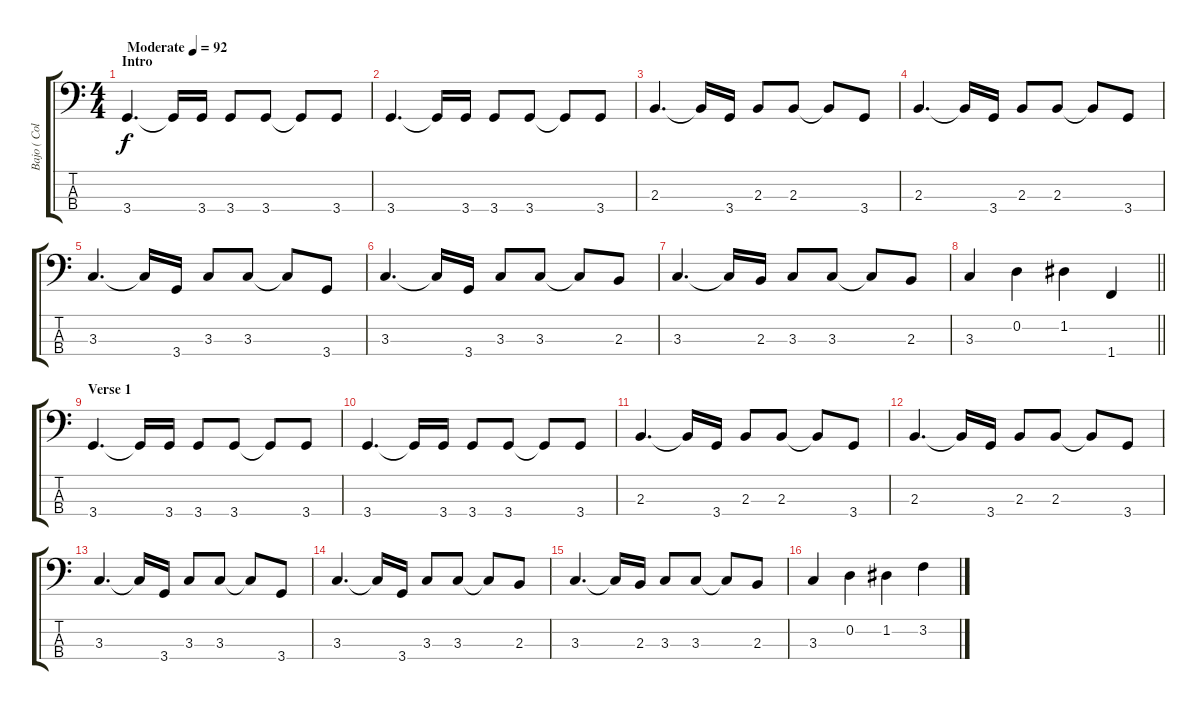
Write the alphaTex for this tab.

\track ("Bajo ( Colin Grenwood )" "Bajo ( Col") {instrument electricbassfinger}
\staff {score tabs}
\tuning (G2 D2 A1 E1) {hide}
\ts (4 4)
\section ("" "Intro")
\tempo (92 "Moderate")
\clef f4
\ks c
3.4.4{d dy f instrument electricbassfinger} 3.4{t}.16 3.4.16 3.4.8 3.4.8 3.4{t}.8 3.4.8 |
3.4.4{d} 3.4{t}.16 3.4.16 3.4.8 3.4.8 3.4{t}.8 3.4.8 |
2.3.4{d} 2.3{t}.16 3.4.16 2.3.8 2.3.8 2.3{t}.8 3.4.8 |
2.3.4{d} 2.3{t}.16 3.4.16 2.3.8 2.3.8 2.3{t}.8 3.4.8 |
3.3.4{d} 3.3{t}.16 3.4.16 3.3.8 3.3.8 3.3{t}.8 3.4.8 |
3.3.4{d} 3.3{t}.16 3.4.16 3.3.8 3.3.8 3.3{t}.8 2.3.8 |
3.3.4{d} 3.3{t}.16 2.3.16 3.3.8 3.3.8 3.3{t}.8 2.3.8 |
\barLineRight lightlight
3.3.4 0.2.4 1.2.4 1.4.4 |
\section ("" "Verse 1")
3.4.4{d} 3.4{t}.16 3.4.16 3.4.8 3.4.8 3.4{t}.8 3.4.8 |
3.4.4{d} 3.4{t}.16 3.4.16 3.4.8 3.4.8 3.4{t}.8 3.4.8 |
2.3.4{d} 2.3{t}.16 3.4.16 2.3.8 2.3.8 2.3{t}.8 3.4.8 |
2.3.4{d} 2.3{t}.16 3.4.16 2.3.8 2.3.8 2.3{t}.8 3.4.8 |
3.3.4{d} 3.3{t}.16 3.4.16 3.3.8 3.3.8 3.3{t}.8 3.4.8 |
3.3.4{d} 3.3{t}.16 3.4.16 3.3.8 3.3.8 3.3{t}.8 2.3.8 |
3.3.4{d} 3.3{t}.16 2.3.16 3.3.8 3.3.8 3.3{t}.8 2.3.8 |
3.3.4 0.2.4 1.2.4 3.2.4
